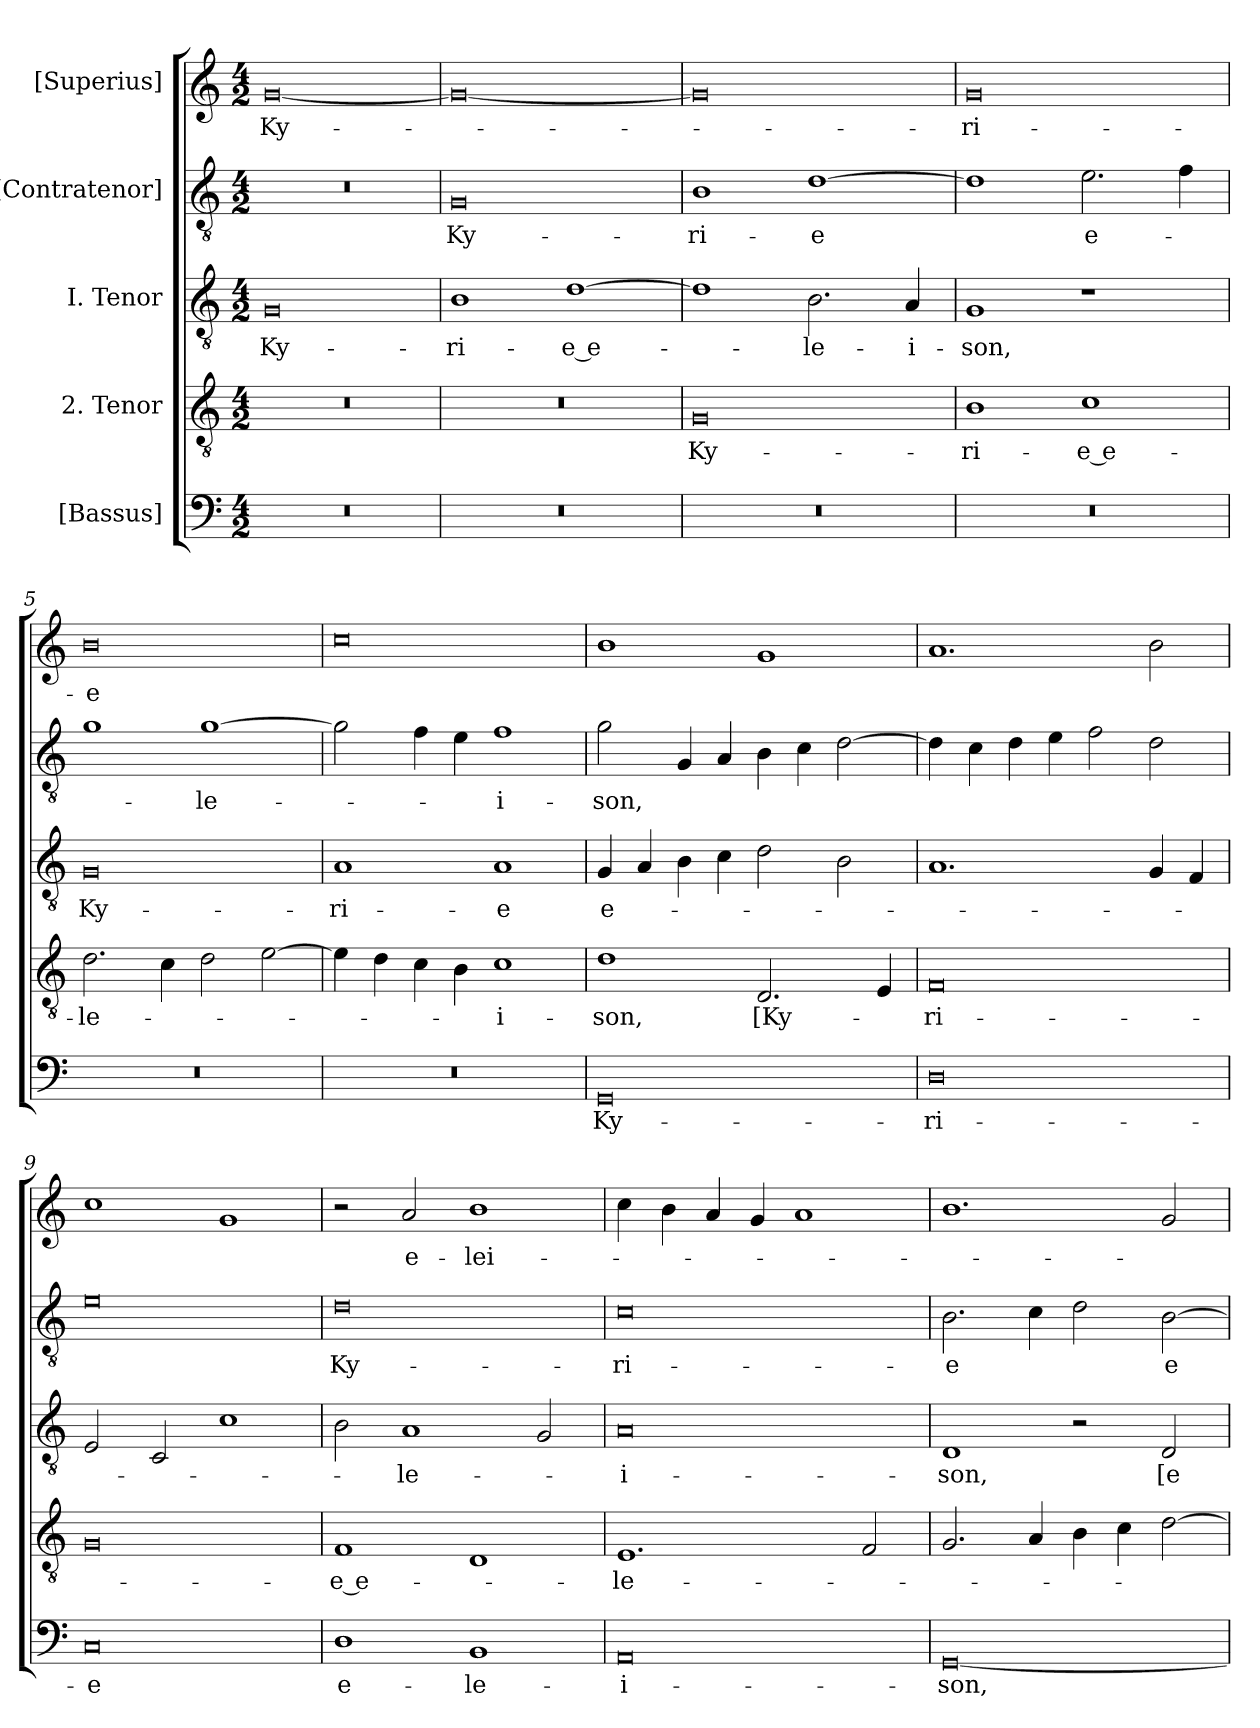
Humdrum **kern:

**kern	**text	**kern	**text	**kern	**text	**kern	**text	**kern	**text
*part5	*part5	*part4	*part4	*part3	*part3	*part2	*part2	*part1	*part1
*staff5	*staff5	*staff4	*staff4	*staff3	*staff3	*staff2	*staff2	*staff1	*staff1
*I"[Bassus]	*	*I"2. Tenor	*	*I"I. Tenor	*	*I"[Contratenor]	*	*I"[Superius]	*
*clefF4	*	*clefGv2	*	*clefGv2	*	*clefGv2	*	*clefG2	*
*k[]	*	*k[]	*	*k[]	*	*k[]	*	*k[]	*
*M4/2	*	*M4/2	*	*M4/2	*	*M4/2	*	*M4/2	*
=1	=1	=1	=1	=1	=1	=1	=1	=1	=1
0r	.	0r	.	0G/	Ky-	0r	.	[0g/	Ky-
=2	=2	=2	=2	=2	=2	=2	=2	=2	=2
0r	.	0r	.	1B\	-ri-	0G/	Ky-	0g/_	.
.	.	.	.	[1d\	-e e-	.	.	.	.
=3	=3	=3	=3	=3	=3	=3	=3	=3	=3
0r	.	0G/	Ky-	1d\]	.	1B\	-ri-	0g/]	.
.	.	.	.	2.B\	-le-	[1d\	-e	.	.
.	.	.	.	4A/	-i-	.	.	.	.
=4	=4	=4	=4	=4	=4	=4	=4	=4	=4
0r	.	1B\	-ri-	1G/	-son,	1d\]	.	0g/	-ri-
.	.	1c\	-e e-	1r	.	2.e\	e-	.	.
.	.	.	.	.	.	4f\	.	.	.
=5	=5	=5	=5	=5	=5	=5	=5	=5	=5
0r	.	2.d\	-le-	0G/	Ky-	1g\	.	0b\	-e
.	.	4c\	.	.	.	.	.	.	.
.	.	2d\	.	.	.	[1g\	-le-	.	.
.	.	[2e\	.	.	.	.	.	.	.
=6	=6	=6	=6	=6	=6	=6	=6	=6	=6
0r	.	4e\]	.	1A/	-ri-	2g\]	.	0cc\	.
.	.	4d\	.	.	.	.	.	.	.
.	.	4c\	.	.	.	4f\	.	.	.
.	.	4B\	.	.	.	4e\	.	.	.
.	.	1c\	-i-	1A/	-e	1f\	-i-	.	.
=7	=7	=7	=7	=7	=7	=7	=7	=7	=7
0GG/	Ky-	1d\	-son,	4G/	e-	2g\	-son,	1b\	.
.	.	.	.	4A/	.	.	.	.	.
.	.	.	.	4B\	.	4G/	.	.	.
.	.	.	.	4c\	.	4A/	.	.	.
.	.	2.D/	[Ky-	2d\	.	4B\	.	1g/	.
.	.	.	.	.	.	4c\	.	.	.
.	.	.	.	2B\	.	[2d\	.	.	.
.	.	4E/	.	.	.	.	.	.	.
=8	=8	=8	=8	=8	=8	=8	=8	=8	=8
0D\	-ri-	0F/	-ri-	1.A/	.	4d\]	.	1.a/	.
.	.	.	.	.	.	4c\	.	.	.
.	.	.	.	.	.	4d\	.	.	.
.	.	.	.	.	.	4e\	.	.	.
.	.	.	.	.	.	2f\	.	.	.
.	.	.	.	4G/	.	2d\	.	2b\	.
.	.	.	.	4F/	.	.	.	.	.
=9	=9	=9	=9	=9	=9	=9	=9	=9	=9
0C/	-e	0G/	.	2E/	.	0e\	.	1cc\	.
.	.	.	.	2C/	.	.	.	.	.
.	.	.	.	1c\	.	.	.	1g/	.
=10	=10	=10	=10	=10	=10	=10	=10	=10	=10
1D\	e-	1F/	-e e-	2B\	.	0d\	Ky-	2r	.
.	.	.	.	1A/	-le-	.	.	2a/	e-
1BB/	-le-	1D/	.	.	.	.	.	1b\	-lei-
.	.	.	.	2G/	.	.	.	.	.
=11	=11	=11	=11	=11	=11	=11	=11	=11	=11
0AA/	-i-	1.E/	-le-	0A/	-i-	0c\	-ri-	4cc\	.
.	.	.	.	.	.	.	.	4b\	.
.	.	.	.	.	.	.	.	4a/	.
.	.	.	.	.	.	.	.	4g/	.
.	.	.	.	.	.	.	.	1a/	.
.	.	2F/	.	.	.	.	.	.	.
=12	=12	=12	=12	=12	=12	=12	=12	=12	=12
[0GG/	-son,	2.G/	.	1D/	-son,	2.B\	-e	1.b\	.
.	.	4A/	.	.	.	4c\	.	.	.
.	.	4B\	.	2r	.	2d\	.	.	.
.	.	4c\	.	.	.	.	.	.	.
.	.	[2d\	.	2D/	[e-	[2B\	e-	2g/	.
=	=	=	=	=	=	=	=	=	=
*-	*-	*-	*-	*-	*-	*-	*-	*-	*-
